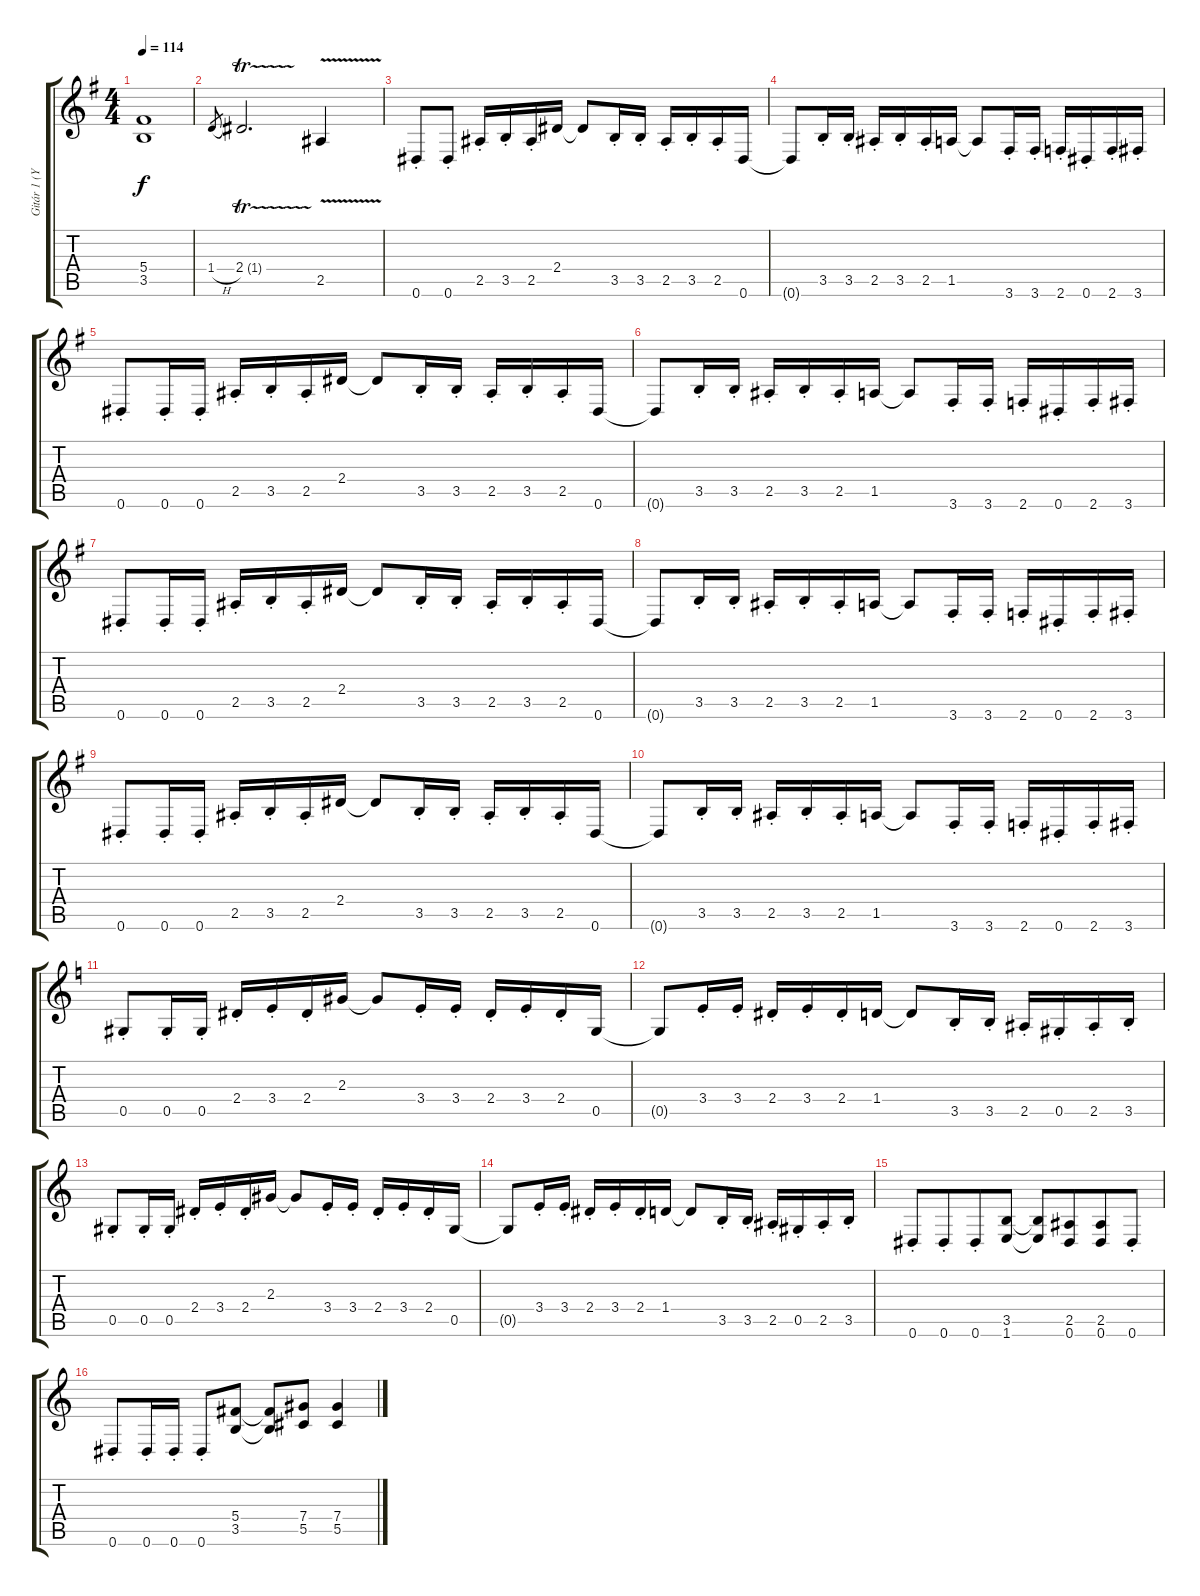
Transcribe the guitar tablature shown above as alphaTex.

\track ("Gitár 1 (Yngwie Malmsteen)" "Gitár 1 (Y") {instrument distortionguitar}
\staff {score tabs}
\tuning (Eb4 Bb3 Gb3 Db3 Ab2 Eb2) {hide}
\ts (4 4)
\tempo 114
\clef g2
\ks g
(5.4 3.5).1{dy f} |
1.4{h}.8{gr} 2.4{tr (1 32)}.2{d} 2.5{v}.4 |
0.6{st}.8 0.6{st}.8 2.5{st}.16 3.5{st}.16 2.5{st}.16 2.4.16 2.4{t}.8 3.5{st}.16 3.5{st}.16 2.5{st}.16 3.5{st}.16 2.5{st}.16 0.6.16 |
0.6{t}.8 3.5{st}.16 3.5{st}.16 2.5{st}.16 3.5{st}.16 2.5{st}.16 1.5.16 1.5{t}.8 3.6{st}.16 3.6{st}.16 2.6{st}.16 0.6{st}.16 2.6{st}.16 3.6{st}.16 |
0.6{st}.8 0.6{st}.16 0.6{st}.16 2.5{st}.16 3.5{st}.16 2.5{st}.16 2.4.16 2.4{t}.8 3.5{st}.16 3.5{st}.16 2.5{st}.16 3.5{st}.16 2.5{st}.16 0.6.16 |
0.6{t}.8 3.5{st}.16 3.5{st}.16 2.5{st}.16 3.5{st}.16 2.5{st}.16 1.5.16 1.5{t}.8 3.6{st}.16 3.6{st}.16 2.6{st}.16 0.6{st}.16 2.6{st}.16 3.6{st}.16 |
0.6{st}.8 0.6{st}.16 0.6{st}.16 2.5{st}.16 3.5{st}.16 2.5{st}.16 2.4.16 2.4{t}.8 3.5{st}.16 3.5{st}.16 2.5{st}.16 3.5{st}.16 2.5{st}.16 0.6.16 |
0.6{t}.8 3.5{st}.16 3.5{st}.16 2.5{st}.16 3.5{st}.16 2.5{st}.16 1.5.16 1.5{t}.8 3.6{st}.16 3.6{st}.16 2.6{st}.16 0.6{st}.16 2.6{st}.16 3.6{st}.16 |
0.6{st}.8 0.6{st}.16 0.6{st}.16 2.5{st}.16 3.5{st}.16 2.5{st}.16 2.4.16 2.4{t}.8 3.5{st}.16 3.5{st}.16 2.5{st}.16 3.5{st}.16 2.5{st}.16 0.6.16 |
0.6{t}.8 3.5{st}.16 3.5{st}.16 2.5{st}.16 3.5{st}.16 2.5{st}.16 1.5.16 1.5{t}.8 3.6{st}.16 3.6{st}.16 2.6{st}.16 0.6{st}.16 2.6{st}.16 3.6{st}.16 |
\ks c
0.5{st}.8 0.5{st}.16 0.5{st}.16 2.4{st}.16 3.4{st}.16 2.4{st}.16 2.3.16 2.3{t}.8 3.4{st}.16 3.4{st}.16 2.4{st}.16 3.4{st}.16 2.4{st}.16 0.5.16 |
0.5{t}.8 3.4{st}.16 3.4{st}.16 2.4{st}.16 3.4{st}.16 2.4{st}.16 1.4.16 1.4{t}.8 3.5{st}.16 3.5{st}.16 2.5{st}.16 0.5{st}.16 2.5{st}.16 3.5{st}.16 |
0.5{st}.8 0.5{st}.16 0.5{st}.16 2.4{st}.16 3.4{st}.16 2.4{st}.16 2.3.16 2.3{t}.8 3.4{st}.16 3.4{st}.16 2.4{st}.16 3.4{st}.16 2.4{st}.16 0.5.16 |
0.5{t}.8 3.4{st}.16 3.4{st}.16 2.4{st}.16 3.4{st}.16 2.4{st}.16 1.4.16 1.4{t}.8 3.5{st}.16 3.5{st}.16 2.5{st}.16 0.5{st}.16 2.5{st}.16 3.5{st}.16 |
0.6{st}.8 0.6{st}.8{beam merge} 0.6{st}.8 (3.5 1.6).8 (3.5{t} 1.6{t}).8 (2.5 0.6).8{beam merge} (2.5 0.6).8 0.6{st}.8 |
0.6{st}.8 0.6{st}.16 0.6{st}.16 0.6{st}.8 (5.4 3.5).8 (5.4{t} 3.5{t}).8 (7.4 5.5).8 (7.4 5.5).4
